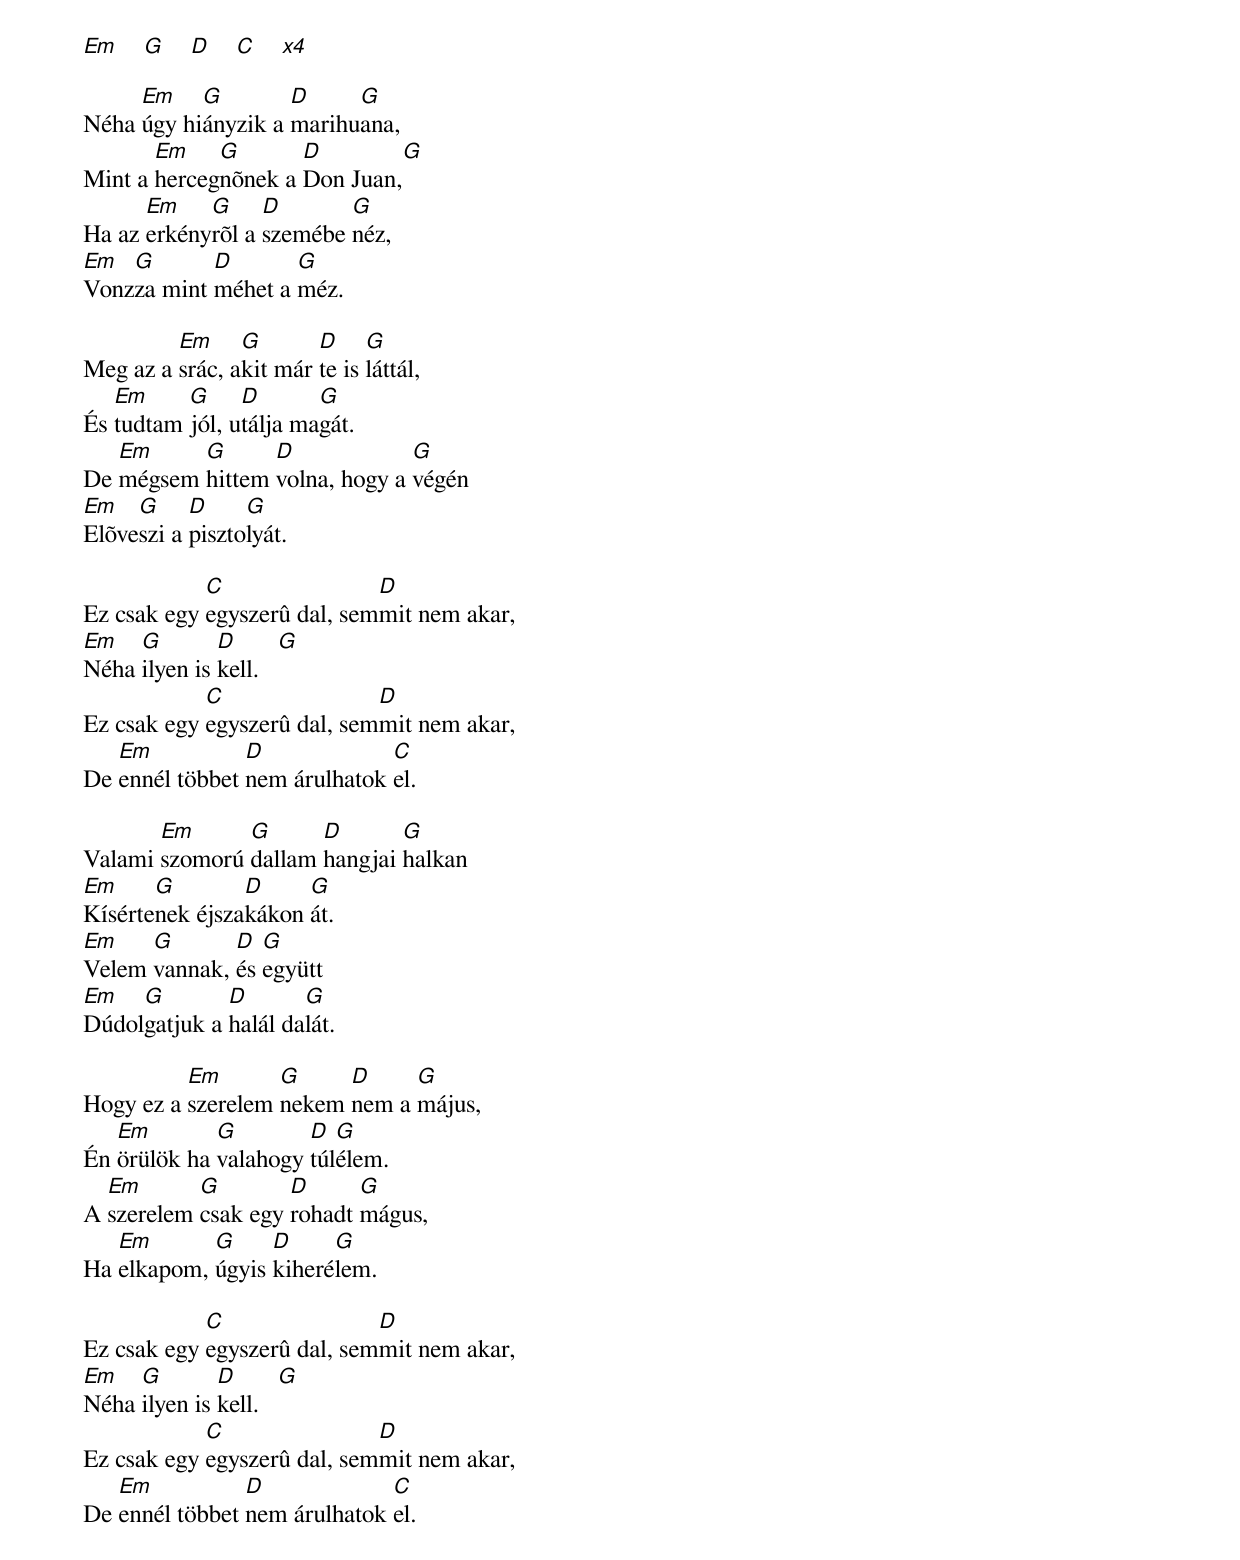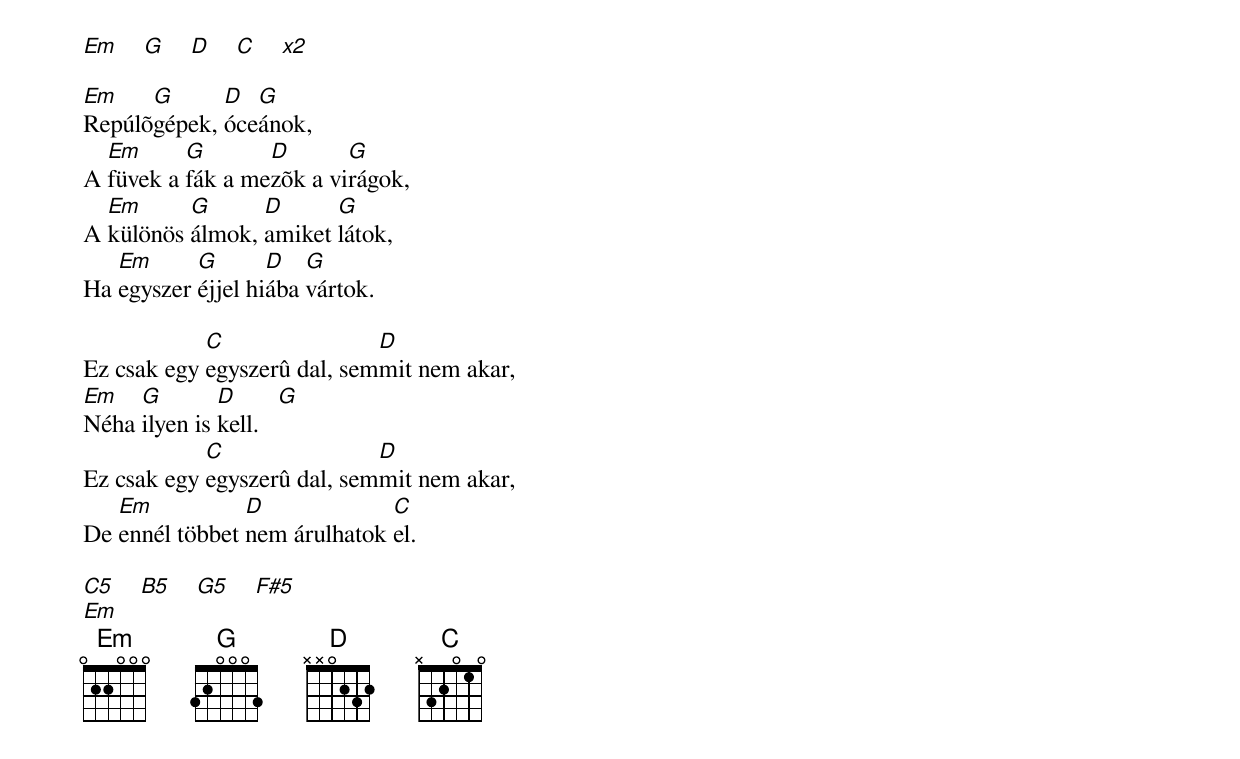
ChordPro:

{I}
[Em]    [G]    [D]    [C]    [x4]

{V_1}
Néha [Em]úgy hi[G]ányzik a [D]marihu[G]ana,
Mint a [Em]herceg[G]nõnek a [D]Don Juan,[G]
Ha az [Em]erkény[G]rõl a [D]szemébe [G]néz,
[Em]Vonz[G]za mint [D]méhet a [G]méz.

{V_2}
Meg az a [Em]srác, a[G]kit már [D]te is [G]láttál,
És [Em]tudtam [G]jól, u[D]tálja ma[G]gát.
De [Em]mégsem [G]hittem [D]volna, hogy a [G]végén
[Em]Elõve[G]szi a [D]piszto[G]lyát.

{C}
Ez csak egy [C]egyszerû dal, sem[D]mit nem akar,
[Em]Néha [G]ilyen is [D]kell.   [G]
Ez csak egy [C]egyszerû dal, sem[D]mit nem akar,
De [Em]ennél többet [D]nem árulhatok [C]el.

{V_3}
Valami [Em]szomorú [G]dallam [D]hangjai [G]halkan
[Em]Kísérte[G]nek éjsza[D]kákon [G]át.
[Em]Velem [G]vannak, [D]és [G]együtt
[Em]Dúdol[G]gatjuk a [D]halál da[G]lát.

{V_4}
Hogy ez a [Em]szerelem [G]nekem [D]nem a [G]május,
Én [Em]örülök ha [G]valahogy [D]túl[G]élem.
A [Em]szerelem [G]csak egy [D]rohadt [G]mágus,
Ha [Em]elkapom, [G]úgyis [D]kiheré[G]lem.

{C}
Ez csak egy [C]egyszerû dal, sem[D]mit nem akar,
[Em]Néha [G]ilyen is [D]kell.   [G]
Ez csak egy [C]egyszerû dal, sem[D]mit nem akar,
De [Em]ennél többet [D]nem árulhatok [C]el.

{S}
[Em]    [G]    [D]    [C]    [x2]

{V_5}
[Em]Repúlõ[G]gépek, [D]óce[G]ánok,
A [Em]füvek a [G]fák a me[D]zõk a vi[G]rágok,
A [Em]különös [G]álmok, [D]amiket [G]látok,
Ha [Em]egyszer [G]éjjel hi[D]ába [G]vártok.

{C}
Ez csak egy [C]egyszerû dal, sem[D]mit nem akar,
[Em]Néha [G]ilyen is [D]kell.   [G]
Ez csak egy [C]egyszerû dal, sem[D]mit nem akar,
De [Em]ennél többet [D]nem árulhatok [C]el.

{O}
[C5]    [B5]    [G5]    [F#5]
[Em]
